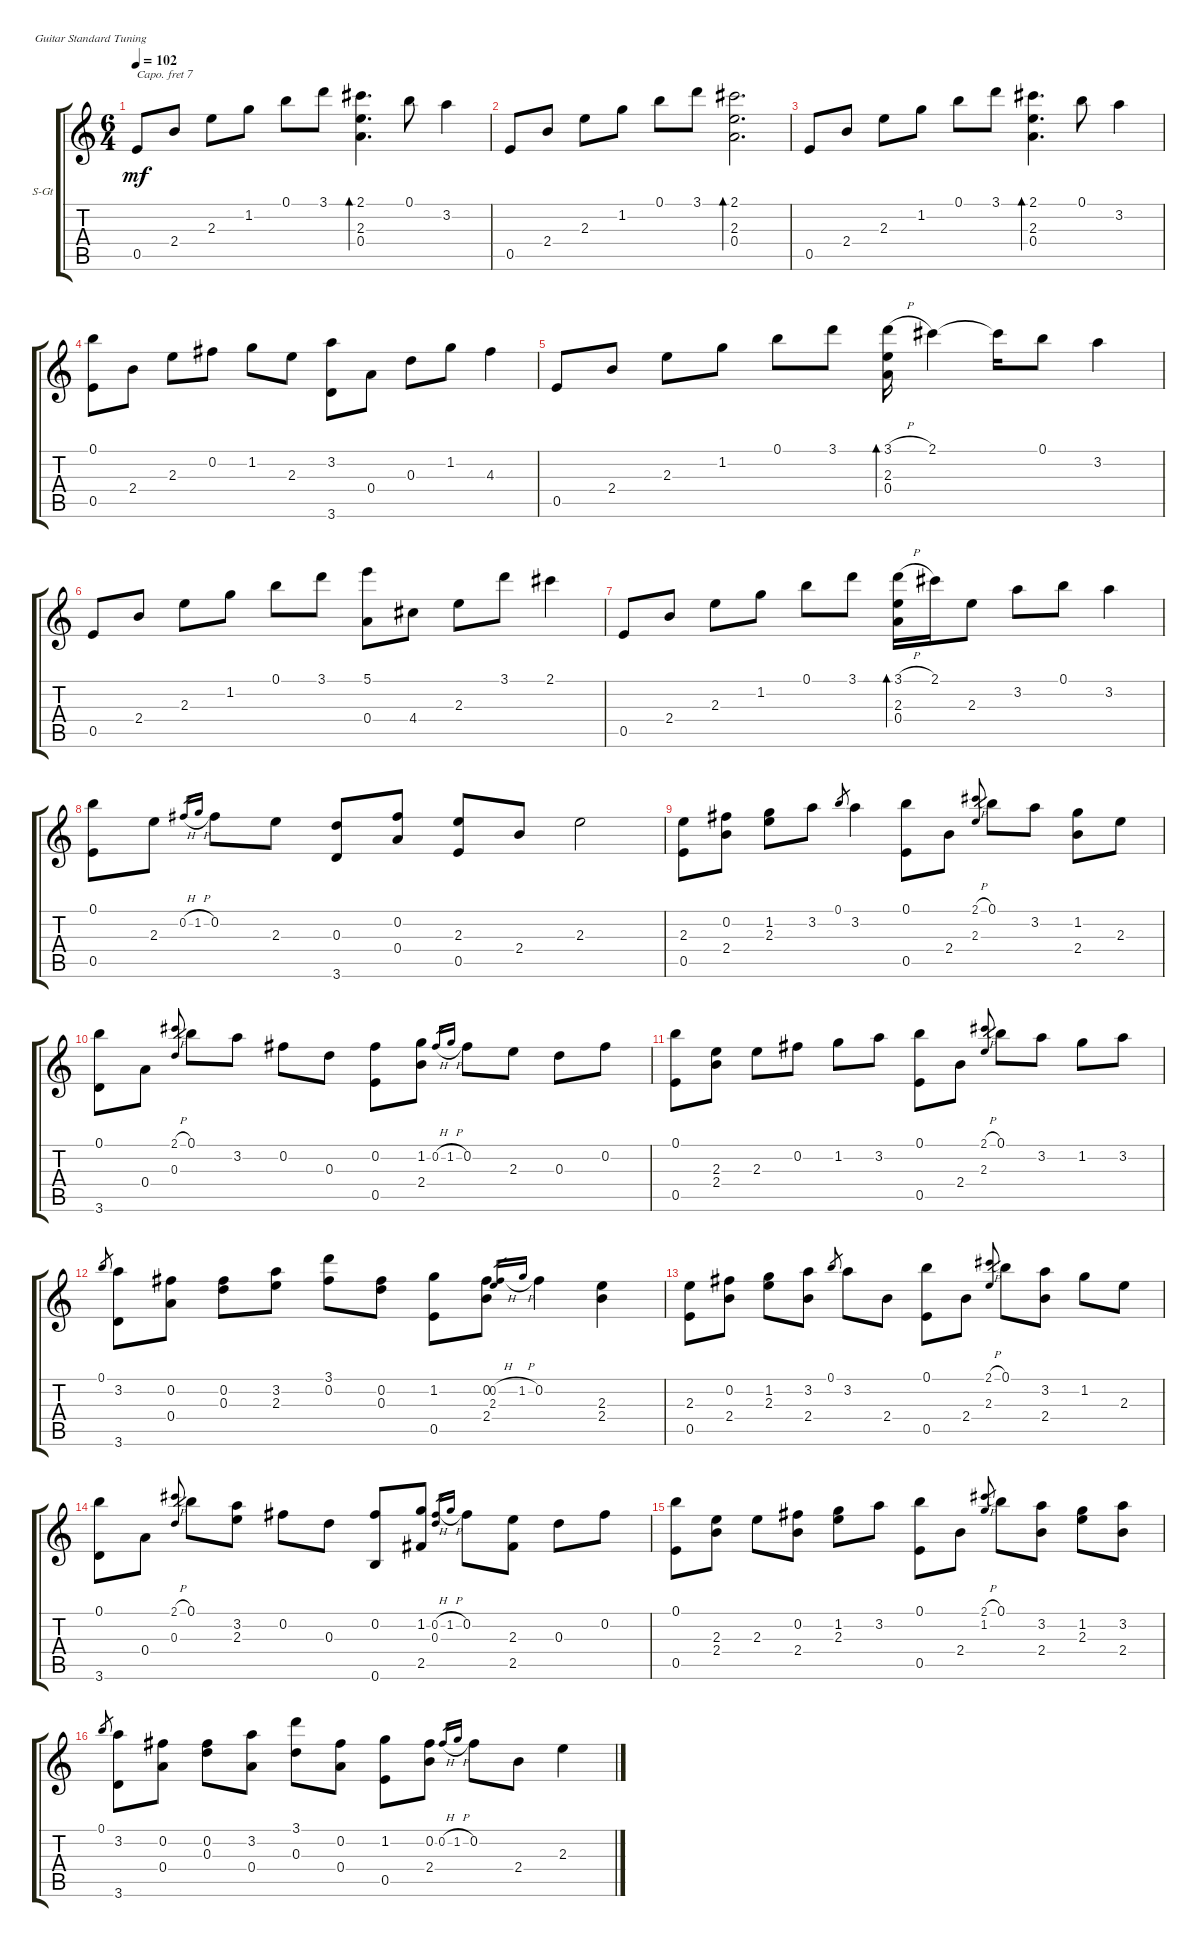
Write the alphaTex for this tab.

\defaultSystemsLayout 4
\bracketExtendMode groupsimilarinstruments
\firstSystemTrackNameOrientation horizontal
\otherSystemsTrackNameOrientation horizontal
\track ("Steel Guitar" "S-Gt") {instrument acousticguitarsteel}
\staff {score tabs}
\capo 7
\tuning (E4 B3 G3 D3 A2 E2)
\ts (6 4)
\tempo 102
\clef g2
\ks c
0.5.8{dy mf instrument acousticguitarsteel} 2.4.8 2.3.8 1.2.8 0.1.8 3.1.8 (0.4 2.3 2.1).4{d bd 109} 0.1.8 3.2.4 |
0.5.8 2.4.8 2.3.8 1.2.8 0.1.8 3.1.8 (0.4 2.3 2.1).2{d bd 109} |
0.5.8 2.4.8 2.3.8 1.2.8 0.1.8 3.1.8 (0.4 2.3 2.1).4{d bd 109} 0.1.8 3.2.4 |
(0.5 0.1).8 2.4.8 2.3.8 0.2.8 1.2.8 2.3.8 (3.6 3.2).8 0.4.8 0.3.8 1.2.8 4.3.4 |
0.5.8 2.4.8 2.3.8 1.2.8 0.1.8 3.1.8 (0.4 2.3 3.1{h}).16{bd 109} 2.1.4 2.1{t}.16 0.1.8 3.2.4 |
0.5.8 2.4.8 2.3.8 1.2.8 0.1.8 3.1.8 (0.4 5.1).8 4.4.8 2.3.8 3.1.8 2.1.4 |
0.5.8 2.4.8 2.3.8 1.2.8 0.1.8 3.1.8 (0.4 2.3 3.1{h}).16{bd 109} 2.1.16 2.3.8 3.2.8 0.1.8 3.2.4 |
(0.1 0.5).8 2.3.8 0.2{h}.16{gr} 1.2{h}.16{gr} 0.2.8 2.3.8 (3.6 0.3).8 (0.2 0.4).8 (0.5 2.3).8 2.4.8 2.3.2 |
(0.5 2.3).8 (2.4 0.2).8 (2.3 1.2).8 3.2.8 0.1.8{gr} 3.2.4 (0.5 0.1).8 2.4.8 (2.1{h} 2.3).8{gr} 0.1.8 3.2.8 (2.4 1.2).8 2.3.8 |
(0.1 3.6).8 0.4.8 (2.1{h} 0.3).8{gr} 0.1.8 3.2.8 0.2.8 0.3.8 (0.5 0.2).8 (2.4 1.2).8 0.2{h}.16{gr} 1.2{h}.16{gr} 0.2.8 2.3.8 0.3.8 0.2.8 |
(0.5 0.1).8 (2.4 2.3).8 2.3.8 0.2.8 1.2.8 3.2.8 (0.5 0.1).8 2.4.8 (2.1{h} 2.3).8{gr} 0.1.8 3.2.8 1.2.8 3.2.8 |
0.1.8{gr} (3.6 3.2).8 (0.4 0.2).8 (0.3 0.2).8 (2.3 3.2).8 (0.2 3.1).8 (0.2 0.3).8 (0.5 1.2).8 (2.4 0.2).8 (0.2{h} 2.3).16{gr} 1.2{h}.16{gr} 0.2.4 (2.3 2.4).4 |
(0.5 2.3).8 (2.4 0.2).8 (2.3 1.2).8 (3.2 2.4).8 0.1.8{gr} 3.2.8 2.4.8 (0.5 0.1).8 2.4.8 (2.1{h} 2.3).8{gr} 0.1.8 (3.2 2.4).8 1.2.8 2.3.8 |
(0.1 3.6).8 0.4.8 (2.1{h} 0.3).8{gr} 0.1.8 (3.2 2.3).8 0.2.8 0.3.8 (0.2 0.6).8 (1.2 2.5).8 (0.2{h} 0.3).16{gr} 1.2{h}.16{gr} 0.2.8 (2.3 2.5).8 0.3.8 0.2.8 |
(0.5 0.1).8 (2.4 2.3).8 2.3.8 (0.2 2.4).8 (1.2 2.3).8 3.2.8 (0.5 0.1).8 2.4.8 (2.1{h} 1.2).8{gr} 0.1.8 (3.2 2.4).8 (1.2 2.3).8 (3.2 2.4).8 |
0.1.8{gr} (3.6 3.2).8 (0.4 0.2).8 (0.3 0.2).8 (3.2 0.4).8 (3.1 0.3).8 (0.2 0.4).8 (0.5 1.2).8 (2.4 0.2).8 0.2{h}.16{gr} 1.2{h}.16{gr} 0.2.8 2.4.8 2.3.4
